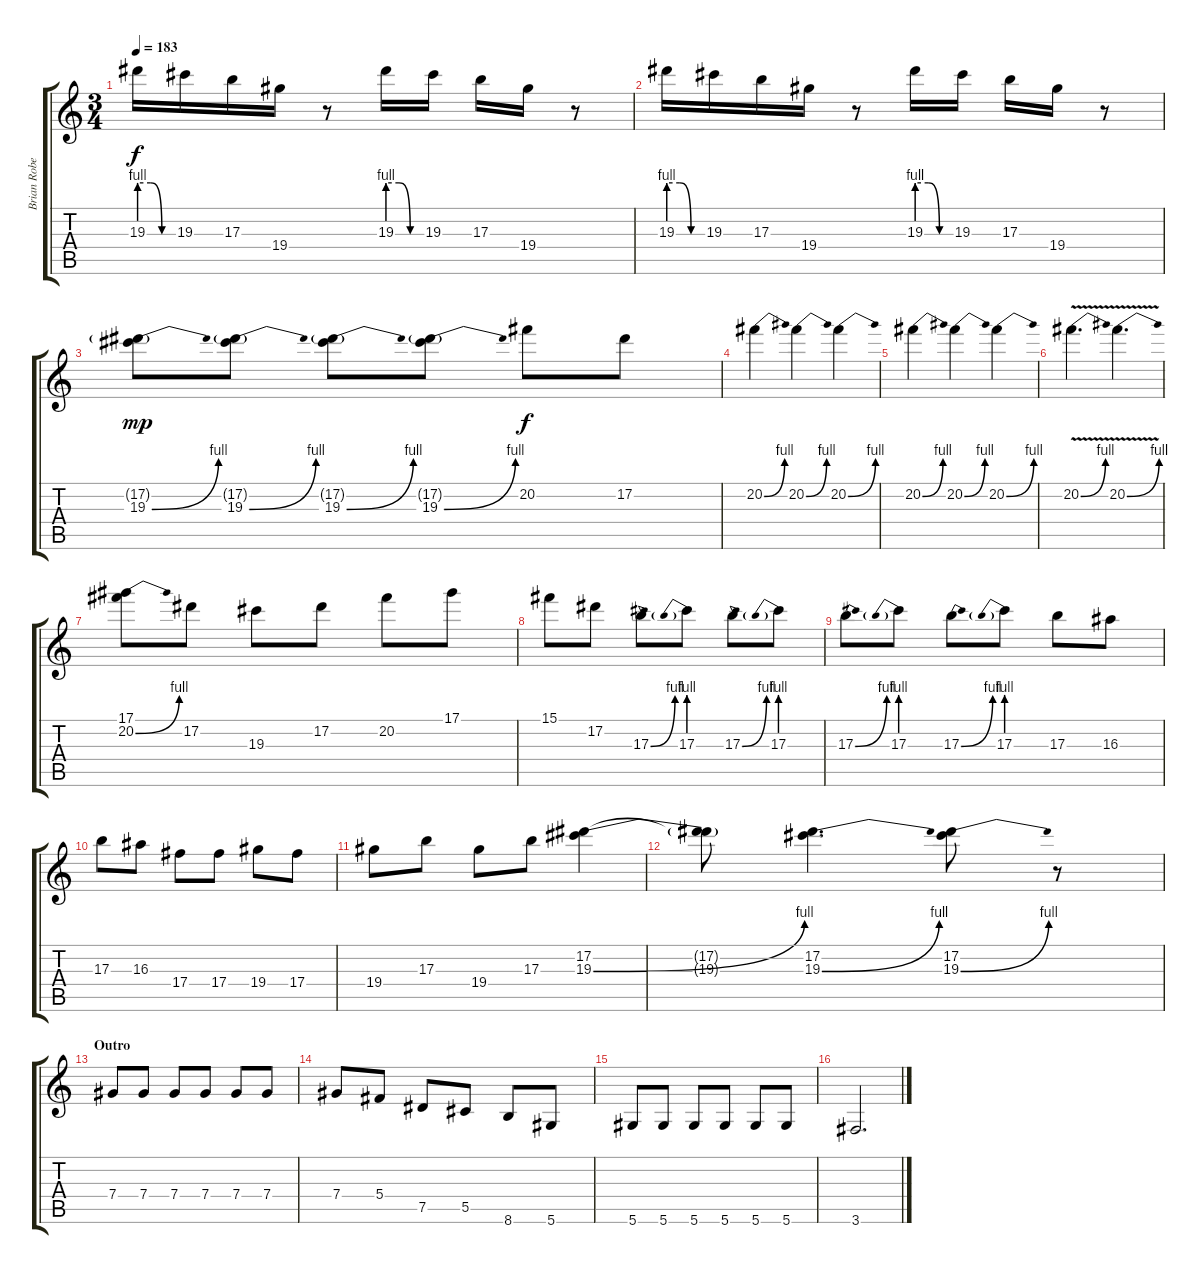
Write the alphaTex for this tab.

\track ("Brian Robertson" "Brian Robe") {instrument overdrivenguitar}
\staff {score tabs}
\tuning (Eb4 Bb3 Gb3 Db3 Ab2 Eb2) {hide}
\ts (3 4)
\tempo 183
\clef g2
\ks c
19.3{be (custom 0 4 20 4 40 0 60 0)}.16{dy f} 19.3.16 17.3.16 19.4.16 r.8 19.3{be (custom 0 4 20 4 40 0 60 0)}.16 19.3.16 17.3.16 19.4.16 r.8 |
19.3{be (custom 0 4 20 4 40 0 60 0)}.16 19.3.16 17.3.16 19.4.16 r.8 19.3{be (custom 0 4 20 4 40 0 60 0)}.16 19.3.16 17.3.16 19.4.16 r.8 |
(17.2{g} 19.3{be (bend 0 0 60 4)}).8{dy mp} (17.2{g} 19.3{be (bend 0 0 60 4)}).8 (17.2{g} 19.3{be (bend 0 0 60 4)}).8 (17.2{g} 19.3{be (bend 0 0 60 4)}).8 20.2.8{dy f} 17.2.8 |
20.2{be (bend 0 0 60 4)}.4 20.2{be (bend 0 0 60 4)}.4 20.2{be (bend 0 0 60 4)}.4 |
20.2{be (bend 0 0 60 4)}.4 20.2{be (bend 0 0 60 4)}.4 20.2{be (bend 0 0 60 4)}.4 |
20.2{be (bend 0 0 60 4) v}.4{d} 20.2{be (bend 0 0 60 4) v}.4{d} |
(17.1 20.2{be (bend 0 0 60 4)}).8 17.2.8 19.3.8 17.2.8 20.2.8 17.1.8 |
15.1.8 17.2.8 17.3{be (bend 0 0 60 4)}.8 17.3{be (prebend 0 4 60 4)}.8 17.3{be (bend 0 0 60 4)}.8 17.3{be (prebend 0 4 60 4)}.8 |
17.3{be (bend 0 0 60 4)}.8 17.3{be (prebend 0 4 60 4)}.8 17.3{be (bend 0 0 60 4)}.8 17.3{be (prebend 0 4 60 4)}.8 17.3.8 16.3.8 |
17.3.8 16.3.8 17.4.8 17.4.8 19.4.8 17.4.8 |
19.4.8 17.3.8 19.4.8 17.3.8 (17.2 19.3{be (bend 0 0 60 4)}).4 |
(17.2{t} 19.3{t}).8 (17.2 19.3{be (bend 0 0 60 4)}).4{d} (17.2 19.3{be (bend 0 0 60 4)}).8 r.8 |
\section ("" "Outro")
7.4.8 7.4.8 7.4.8 7.4.8 7.4.8 7.4.8 |
7.4.8 5.4.8 7.5.8 5.5.8 8.6.8 5.6.8 |
5.6.8 5.6.8 5.6.8 5.6.8 5.6.8 5.6.8 |
3.6.2{d}
